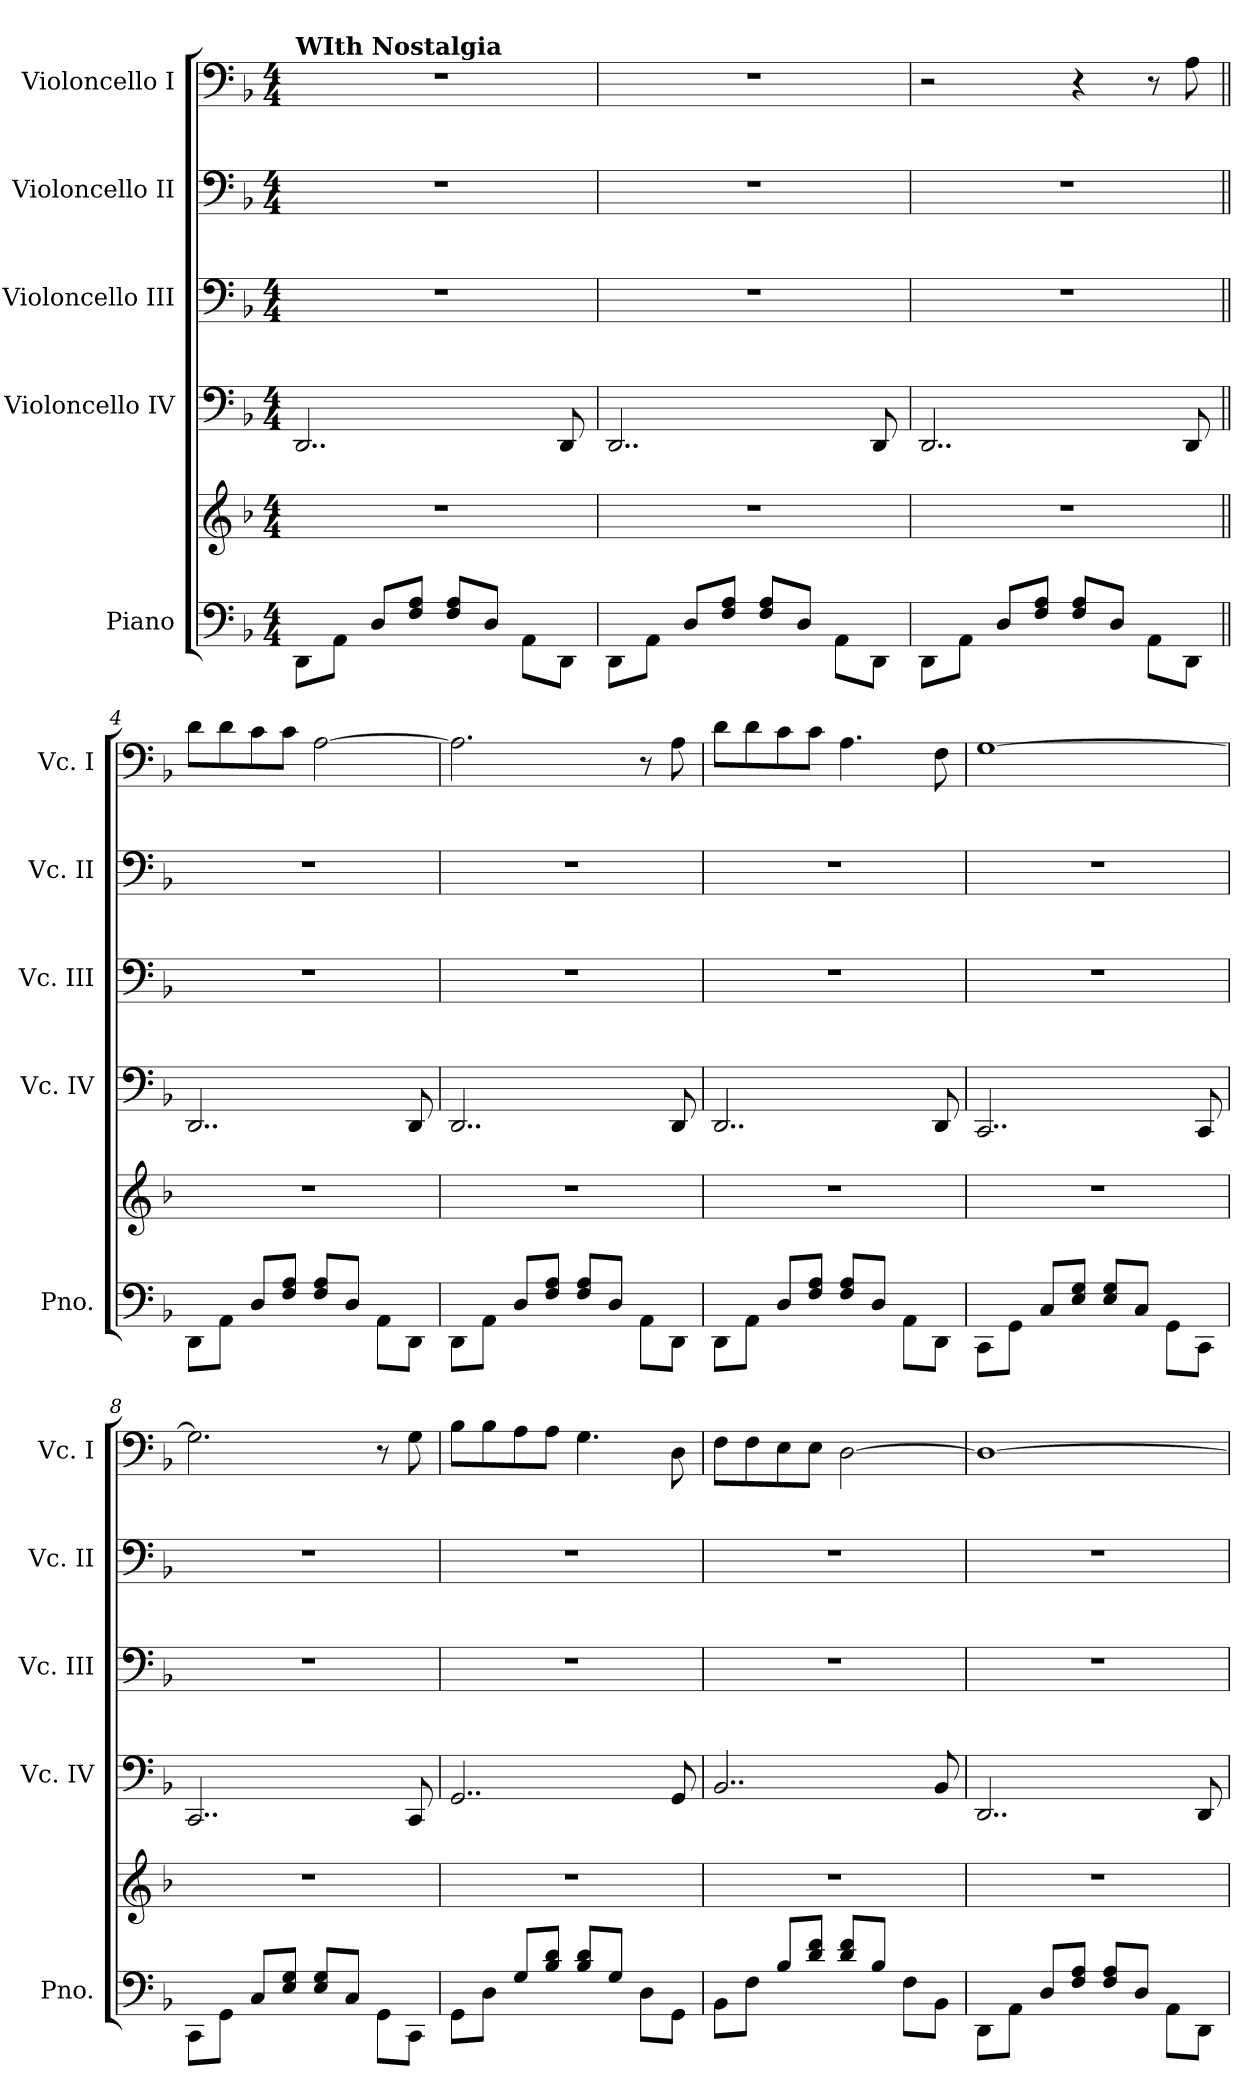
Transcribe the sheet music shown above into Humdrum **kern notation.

**kern	**kern	**kern	**kern	**kern	**kern
*part5	*part5	*part4	*part3	*part2	*part1
*staff6	*staff5	*staff4	*staff3	*staff2	*staff1
*I"Piano	*	*I"Violoncello IV	*I"Violoncello III	*I"Violoncello II	*I"Violoncello I
*I'Pno.	*	*I'Vc. IV	*I'Vc. III	*I'Vc. II	*I'Vc. I
*clefF4	*clefG2	*clefF4	*clefF4	*clefF4	*clefF4
*k[b-]	*k[b-]	*k[b-]	*k[b-]	*k[b-]	*k[b-]
*M4/4	*M4/4	*M4/4	*M4/4	*M4/4	*M4/4
*MM96	*MM96	*MM96	*MM96	*MM96	*MM96
=1	=1	=1	=1	=1	=1
!	!	!	!	!	!LO:TX:a:B:t=WIth Nostalgia
8DD\L	1r	2..DD/	1r	1r	1r
8AA\J	.	.	.	.	.
8D/L	.	.	.	.	.
8F/ 8A/J	.	.	.	.	.
8F/ 8A/L	.	.	.	.	.
8D/J	.	.	.	.	.
8AA\L	.	.	.	.	.
8DD\J	.	8DD/	.	.	.
=2	=2	=2	=2	=2	=2
8DD\L	1r	2..DD/	1r	1r	1r
8AA\J	.	.	.	.	.
8D/L	.	.	.	.	.
8F/ 8A/J	.	.	.	.	.
8F/ 8A/L	.	.	.	.	.
8D/J	.	.	.	.	.
8AA\L	.	.	.	.	.
8DD\J	.	8DD/	.	.	.
=3	=3	=3	=3	=3	=3
8DD\L	1r	2..DD/	1r	1r	2r
8AA\J	.	.	.	.	.
8D/L	.	.	.	.	.
8F/ 8A/J	.	.	.	.	.
8F/ 8A/L	.	.	.	.	4r
8D/J	.	.	.	.	.
8AA\L	.	.	.	.	8r
8DD\J	.	8DD/	.	.	8A\
=4||	=4||	=4||	=4||	=4||	=4||
8DD\L	1r	2..DD/	1r	1r	8d\L
8AA\J	.	.	.	.	8d\
8D/L	.	.	.	.	8c\
8F/ 8A/J	.	.	.	.	8c\J
8F/ 8A/L	.	.	.	.	[2A\
8D/J	.	.	.	.	.
8AA\L	.	.	.	.	.
8DD\J	.	8DD/	.	.	.
!!LO:LB:g=z
=5	=5	=5	=5	=5	=5
8DD\L	1r	2..DD/	1r	1r	2.A\]
8AA\J	.	.	.	.	.
8D/L	.	.	.	.	.
8F/ 8A/J	.	.	.	.	.
8F/ 8A/L	.	.	.	.	.
8D/J	.	.	.	.	.
8AA\L	.	.	.	.	8r
8DD\J	.	8DD/	.	.	8A\
=6	=6	=6	=6	=6	=6
8DD\L	1r	2..DD/	1r	1r	8d\L
8AA\J	.	.	.	.	8d\
8D/L	.	.	.	.	8c\
8F/ 8A/J	.	.	.	.	8c\J
8F/ 8A/L	.	.	.	.	4.A\
8D/J	.	.	.	.	.
8AA\L	.	.	.	.	.
8DD\J	.	8DD/	.	.	8F\
=7	=7	=7	=7	=7	=7
8CC\L	1r	2..CC/	1r	1r	[1G
8GG\J	.	.	.	.	.
8C/L	.	.	.	.	.
8E/ 8G/J	.	.	.	.	.
8E/ 8G/L	.	.	.	.	.
8C/J	.	.	.	.	.
8GG\L	.	.	.	.	.
8CC\J	.	8CC/	.	.	.
=8	=8	=8	=8	=8	=8
8CC\L	1r	2..CC/	1r	1r	2.G\]
8GG\J	.	.	.	.	.
8C/L	.	.	.	.	.
8E/ 8G/J	.	.	.	.	.
8E/ 8G/L	.	.	.	.	.
8C/J	.	.	.	.	.
8GG\L	.	.	.	.	8r
8CC\J	.	8CC/	.	.	8G\
=9	=9	=9	=9	=9	=9
8GG\L	1r	2..GG/	1r	1r	8B-\L
8D\J	.	.	.	.	8B-\
8G/L	.	.	.	.	8A\
8B-/ 8d/J	.	.	.	.	8A\J
8B-/ 8d/L	.	.	.	.	4.G\
8G/J	.	.	.	.	.
8D\L	.	.	.	.	.
8GG\J	.	8GG/	.	.	8D\
!!LO:PB:g=z
=10	=10	=10	=10	=10	=10
8BB-\L	1r	2..BB-/	1r	1r	8F\L
8F\J	.	.	.	.	8F\
8B-/L	.	.	.	.	8E\
8d/ 8f/J	.	.	.	.	8E\J
8d/ 8f/L	.	.	.	.	[2D\
8B-/J	.	.	.	.	.
8F\L	.	.	.	.	.
8BB-\J	.	8BB-/	.	.	.
=11	=11	=11	=11	=11	=11
8DD\L	1r	2..DD/	1r	1r	1D_
8AA\J	.	.	.	.	.
8D/L	.	.	.	.	.
8F/ 8A/J	.	.	.	.	.
8F/ 8A/L	.	.	.	.	.
8D/J	.	.	.	.	.
8AA\L	.	.	.	.	.
8DD\J	.	8DD/	.	.	.
=	=	=	=	=	=
*-	*-	*-	*-	*-	*-
